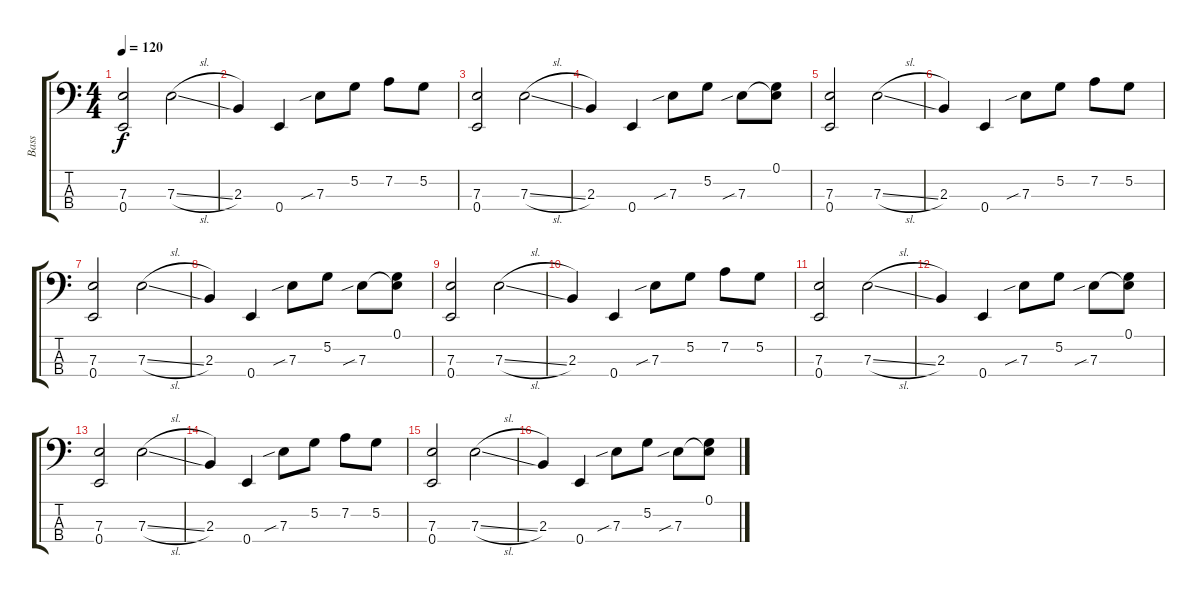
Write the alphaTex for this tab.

\track ("Bass" "Bass") {instrument electricbassfinger}
\staff {score tabs}
\tuning (G2 D2 A1 E1) {hide}
\ts (4 4)
\tempo 120
\clef f4
\ks c
(7.3 0.4).2{dy f} 7.3{sl}.2 |
2.3.4 0.4.4 7.3{sib}.8 5.2.8 7.2.8 5.2.8 |
(7.3 0.4).2 7.3{sl}.2 |
2.3.4 0.4.4 7.3{sib}.8 5.2.8 7.3{sib}.8 (0.1 7.3{t}).8 |
(7.3 0.4).2 7.3{sl}.2 |
2.3.4 0.4.4 7.3{sib}.8 5.2.8 7.2.8 5.2.8 |
(7.3 0.4).2 7.3{sl}.2 |
2.3.4 0.4.4 7.3{sib}.8 5.2.8 7.3{sib}.8 (0.1 7.3{t}).8 |
(7.3 0.4).2 7.3{sl}.2 |
2.3.4 0.4.4 7.3{sib}.8 5.2.8 7.2.8 5.2.8 |
(7.3 0.4).2 7.3{sl}.2 |
2.3.4 0.4.4 7.3{sib}.8 5.2.8 7.3{sib}.8 (0.1 7.3{t}).8 |
(7.3 0.4).2 7.3{sl}.2 |
2.3.4 0.4.4 7.3{sib}.8 5.2.8 7.2.8 5.2.8 |
(7.3 0.4).2 7.3{sl}.2 |
2.3.4 0.4.4 7.3{sib}.8 5.2.8 7.3{sib}.8 (0.1 7.3{t}).8
